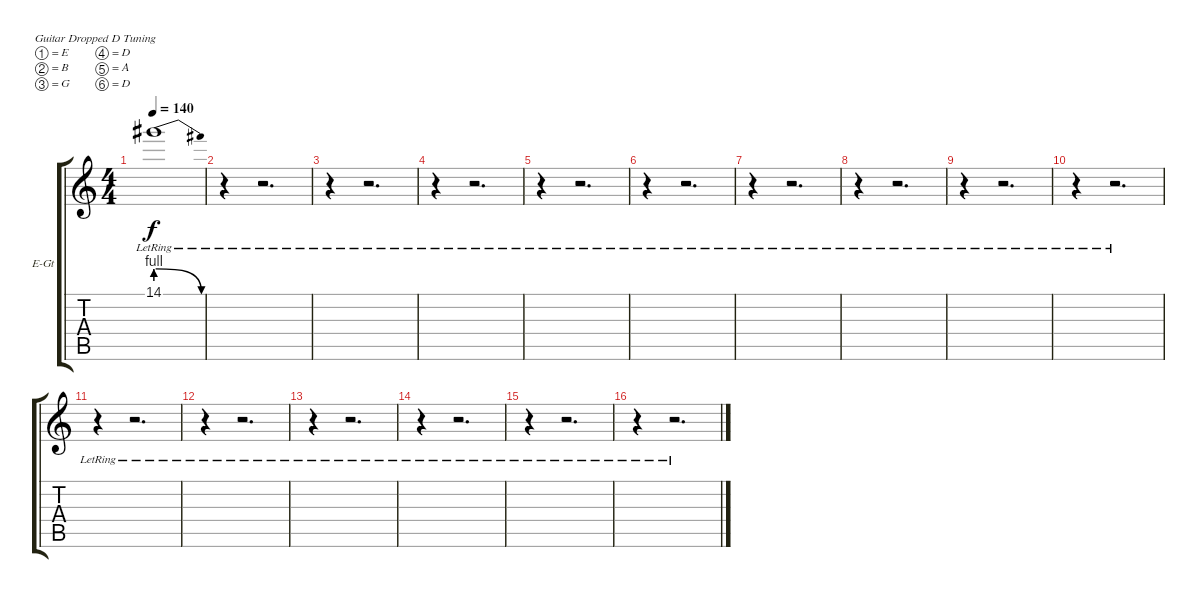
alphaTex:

\bracketExtendMode groupsimilarinstruments
\firstSystemTrackNameOrientation horizontal
\otherSystemsTrackNameOrientation horizontal
\track ("Solo Guitar" "E-Gt") {instrument distortionguitar}
\staff {score tabs}
\tuning (E4 B3 G3 D3 A2 D2)
\ts (4 4)
\tempo 140
\clef g2
\scale
0.333333
\ks c
14.1{be (release 0 4 60 0) lr t}.1{dy f} |
\scale
0.333333 r.4 r.2{d} |
\scale
0.333333 r.4 r.2{d} |
\scale
0.333333 r.4 r.2{d} |
\scale
0.333333 r.4 r.2{d} |
\scale
0.333333 r.4 r.2{d} |
\scale
0.333333 r.4 r.2{d} |
\scale
0.333333 r.4 r.2{d} |
\scale
0.333333 r.4 r.2{d} |
\scale
0.333333 r.4 r.2{d} |
\scale
0.333333 r.4 r.2{d} |
\scale
0.333333 r.4 r.2{d} |
\scale
0.333333 r.4 r.2{d} |
\scale
0.333333 r.4 r.2{d} |
\scale
0.333333 r.4 r.2{d} |
\scale
0.333333 r.4 r.2{d}
